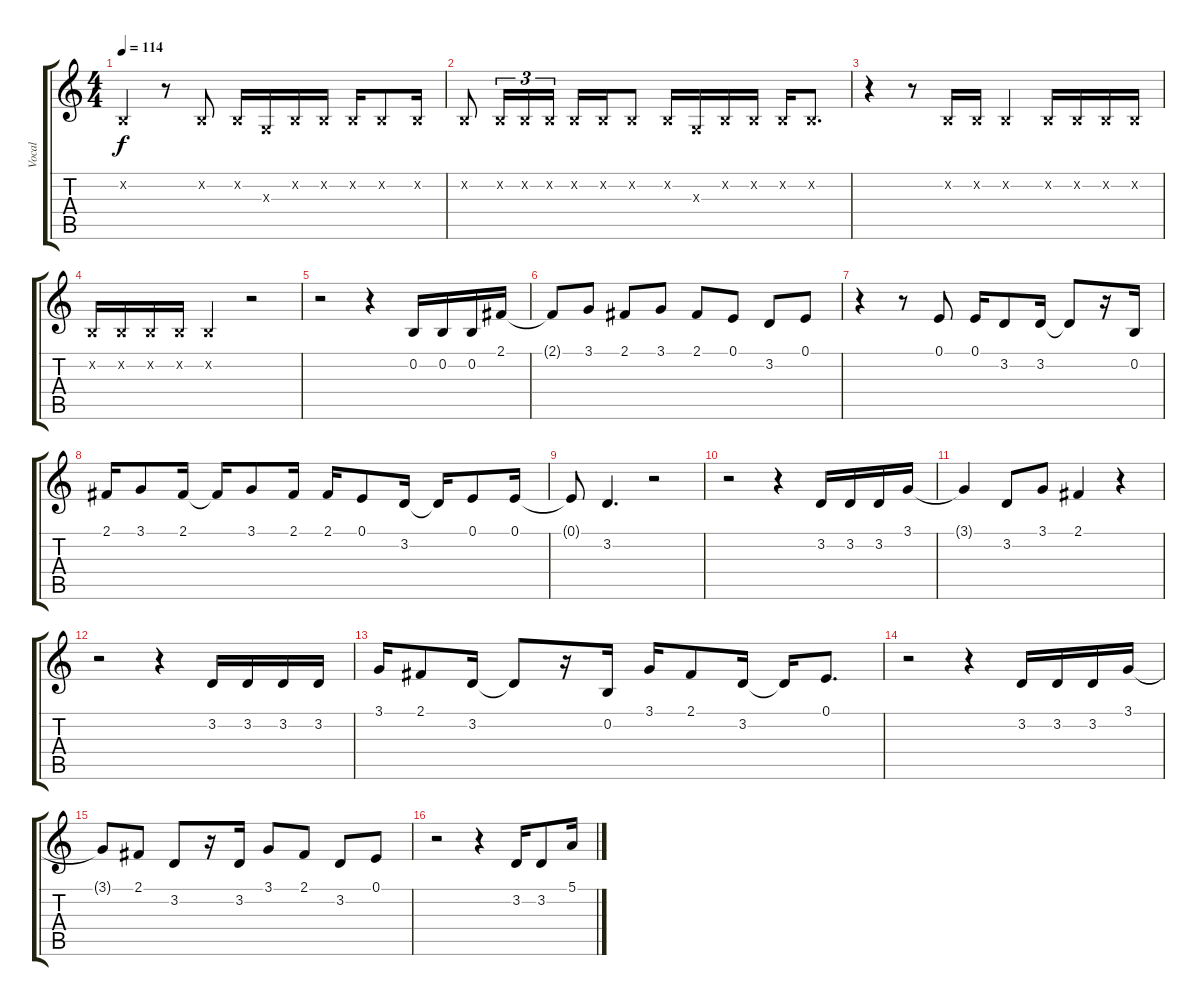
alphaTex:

\track ("Vocal" "Vocal") {instrument lead1square}
\staff {score tabs}
\tuning (E4 B3 G3 D3 A2 E2) {hide}
\ts (4 4)
\tempo 114
\clef g2
\ks c
0.2{x}.4{dy f} r.8 0.2{x}.8 0.2{x}.16 0.3{x}.16 0.2{x}.16 0.2{x}.16 0.2{x}.16 0.2{x}.8 0.2{x}.16 |
0.2{x}.8 0.2{x}.16{tu (3 2)} 0.2{x}.16{tu (3 2)} 0.2{x}.16{tu (3 2)} 0.2{x}.16 0.2{x}.16 0.2{x}.8 0.2{x}.16 0.3{x}.16 0.2{x}.16 0.2{x}.16 0.2{x}.16 0.2{x}.8{d} |
r.4 r.8 0.2{x}.16 0.2{x}.16 0.2{x}.4 0.2{x}.16 0.2{x}.16 0.2{x}.16 0.2{x}.16 |
0.2{x}.16 0.2{x}.16 0.2{x}.16 0.2{x}.16 0.2{x}.4 r.2 |
r.2 r.4 0.2.16 0.2.16 0.2.16 2.1.16 |
2.1{t}.8 3.1.8 2.1.8 3.1.8 2.1.8 0.1.8 3.2.8 0.1.8 |
r.4 r.8 0.1.8 0.1.16 3.2.8 3.2.16 3.2{t}.8 r.16 0.2.16 |
2.1.16 3.1.8 2.1.16 2.1{t}.16 3.1.8 2.1.16 2.1.16 0.1.8 3.2.16 3.2{t}.16 0.1.8 0.1.16 |
0.1{t}.8 3.2.4{d} r.2 |
r.2 r.4 3.2.16 3.2.16 3.2.16 3.1.16 |
3.1{t}.4 3.2.8 3.1.8 2.1.4 r.4 |
r.2 r.4 3.2.16 3.2.16 3.2.16 3.2.16 |
3.1.16 2.1.8 3.2.16 3.2{t}.8 r.16 0.2.16 3.1.16 2.1.8 3.2.16 3.2{t}.16 0.1.8{d} |
r.2 r.4 3.2.16 3.2.16 3.2.16 3.1.16 |
3.1{t}.8 2.1.8 3.2.8 r.16 3.2.16 3.1.8 2.1.8 3.2.8 0.1.8 |
r.2 r.4 3.2.16 3.2.8 5.1.16
